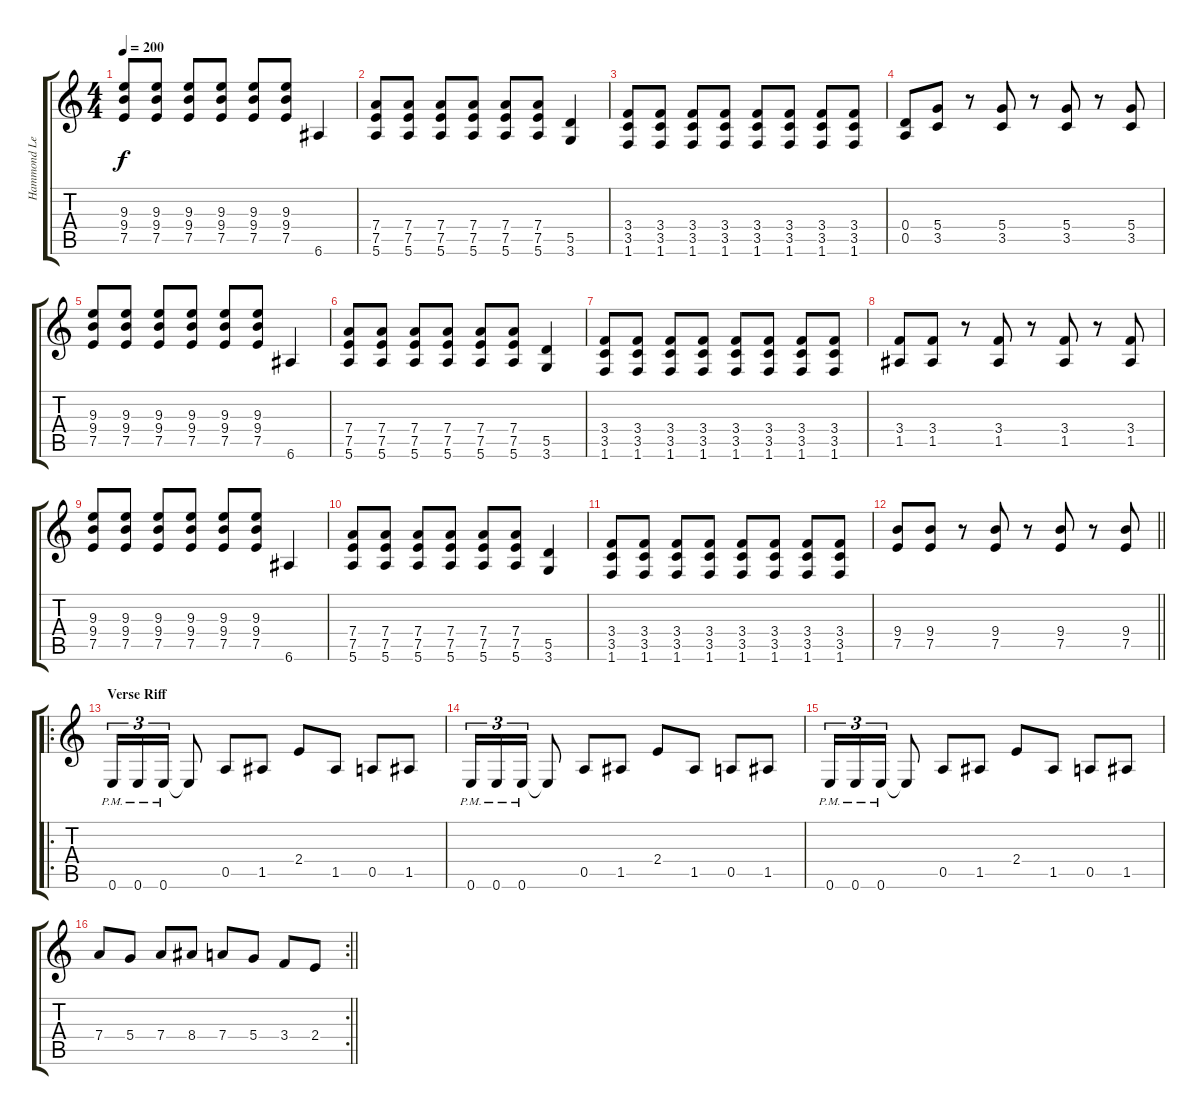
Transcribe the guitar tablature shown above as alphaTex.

\track ("Hammond Lead" "Hammond Le") {instrument distortionguitar}
\staff {score tabs}
\tuning (E4 B3 G3 D3 A2 E2) {hide}
\ts (4 4)
\tempo 200
\clef g2
\ks c
(9.3 9.4 7.5).8{dy f} (9.3 9.4 7.5).8 (9.3 9.4 7.5).8 (9.3 9.4 7.5).8 (9.3 9.4 7.5).8 (9.3 9.4 7.5).8 6.6.4 |
(7.4 7.5 5.6).8 (7.4 7.5 5.6).8 (7.4 7.5 5.6).8 (7.4 7.5 5.6).8 (7.4 7.5 5.6).8 (7.4 7.5 5.6).8 (5.5 3.6).4 |
(3.4 3.5 1.6).8 (3.4 3.5 1.6).8 (3.4 3.5 1.6).8 (3.4 3.5 1.6).8 (3.4 3.5 1.6).8 (3.4 3.5 1.6).8 (3.4 3.5 1.6).8 (3.4 3.5 1.6).8 |
(0.4 0.5).8 (5.4 3.5).8 r.8 (5.4 3.5).8 r.8 (5.4 3.5).8 r.8 (5.4 3.5).8 |
(9.3 9.4 7.5).8 (9.3 9.4 7.5).8 (9.3 9.4 7.5).8 (9.3 9.4 7.5).8 (9.3 9.4 7.5).8 (9.3 9.4 7.5).8 6.6.4 |
(7.4 7.5 5.6).8 (7.4 7.5 5.6).8 (7.4 7.5 5.6).8 (7.4 7.5 5.6).8 (7.4 7.5 5.6).8 (7.4 7.5 5.6).8 (5.5 3.6).4 |
(3.4 3.5 1.6).8 (3.4 3.5 1.6).8 (3.4 3.5 1.6).8 (3.4 3.5 1.6).8 (3.4 3.5 1.6).8 (3.4 3.5 1.6).8 (3.4 3.5 1.6).8 (3.4 3.5 1.6).8 |
(3.4 1.5).8 (3.4 1.5).8 r.8 (3.4 1.5).8 r.8 (3.4 1.5).8 r.8 (3.4 1.5).8 |
(9.3 9.4 7.5).8 (9.3 9.4 7.5).8 (9.3 9.4 7.5).8 (9.3 9.4 7.5).8 (9.3 9.4 7.5).8 (9.3 9.4 7.5).8 6.6.4 |
(7.4 7.5 5.6).8 (7.4 7.5 5.6).8 (7.4 7.5 5.6).8 (7.4 7.5 5.6).8 (7.4 7.5 5.6).8 (7.4 7.5 5.6).8 (5.5 3.6).4 |
(3.4 3.5 1.6).8 (3.4 3.5 1.6).8 (3.4 3.5 1.6).8 (3.4 3.5 1.6).8 (3.4 3.5 1.6).8 (3.4 3.5 1.6).8 (3.4 3.5 1.6).8 (3.4 3.5 1.6).8 |
\barLineRight lightlight
(9.4 7.5).8 (9.4 7.5).8 r.8 (9.4 7.5).8 r.8 (9.4 7.5).8 r.8 (9.4 7.5).8 |
\ro
\section ("" "Verse Riff")
0.6{pm}.16{tu (3 2)} 0.6{pm}.16{tu (3 2)} 0.6{pm}.16{tu (3 2)} 0.6{t}.8 0.5.8 1.5.8 2.4.8 1.5.8 0.5.8 1.5.8 |
0.6{pm}.16{tu (3 2)} 0.6{pm}.16{tu (3 2)} 0.6{pm}.16{tu (3 2)} 0.6{t}.8 0.5.8 1.5.8 2.4.8 1.5.8 0.5.8 1.5.8 |
0.6{pm}.16{tu (3 2)} 0.6{pm}.16{tu (3 2)} 0.6{pm}.16{tu (3 2)} 0.6{t}.8 0.5.8 1.5.8 2.4.8 1.5.8 0.5.8 1.5.8 |
\rc 2
\barLineRight lightlight
7.4.8 5.4.8 7.4.8 8.4.8 7.4.8 5.4.8 3.4.8 2.4.8
